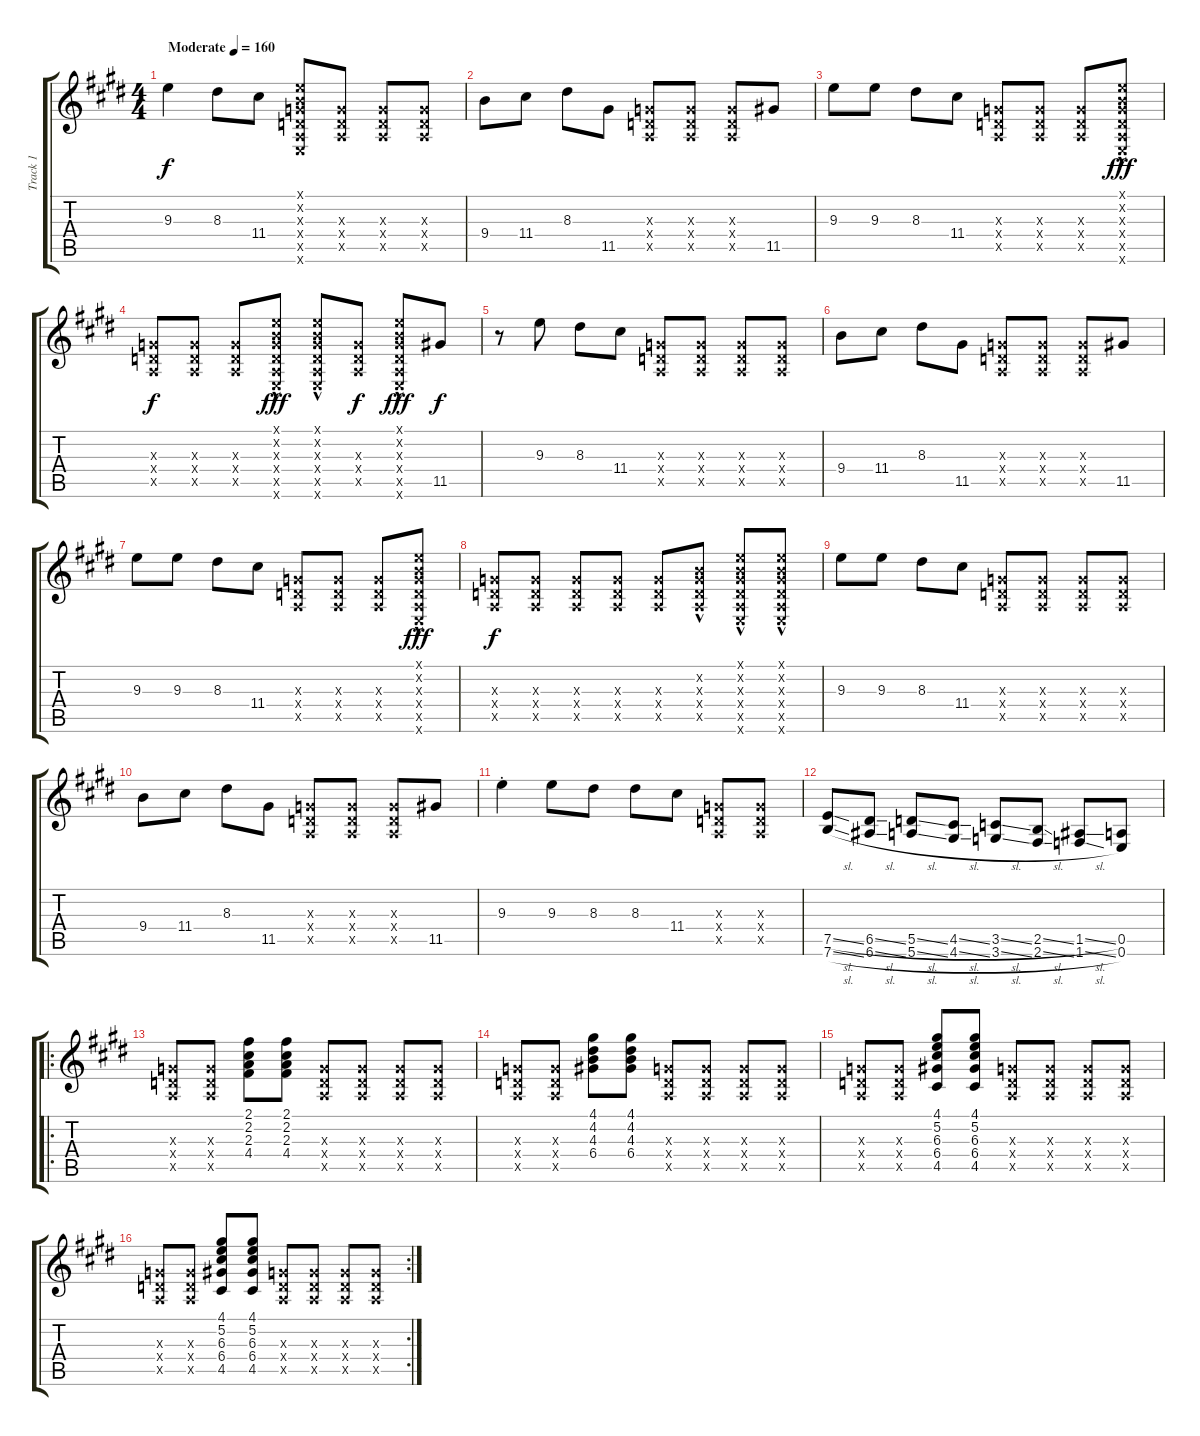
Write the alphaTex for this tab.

\track ("Track 1" "Track 1") {instrument acousticguitarsteel}
\staff {score tabs}
\tuning (E4 B3 G3 D3 A2 E2) {hide}
\ts (4 4)
\tempo (160 "Moderate")
\clef g2
\ks e
9.3.4{dy f instrument acousticguitarsteel} 8.3.8 11.4.8 (0.1{x} 0.2{x} 0.3{x} 0.4{x} 0.5{x} 0.6{x}).8 (0.3{x} 0.4{x} 0.5{x}).8 (0.3{x} 0.4{x} 0.5{x}).8 (0.3{x} 0.4{x} 0.5{x}).8 |
9.4.8 11.4.8 8.3.8 11.5.8 (0.3{x} 0.4{x} 0.5{x}).8 (0.3{x} 0.4{x} 0.5{x}).8 (0.3{x} 0.4{x} 0.5{x}).8 11.5.8 |
9.3.8 9.3.8 8.3.8 11.4.8 (0.3{x} 0.4{x} 0.5{x}).8 (0.3{x} 0.4{x} 0.5{x}).8 (0.3{x} 0.4{x} 0.5{x}).8 (0.1{x} 0.2{x} 0.3{hac x} 0.4{hac x} 0.5{hac x} 0.6{x}).8{dy fff} |
(0.3{x} 0.4{x} 0.5{x}).8{dy f} (0.3{x} 0.4{x} 0.5{x}).8 (0.3{x} 0.4{x} 0.5{x}).8 (0.1{x} 0.2{x} 0.3{hac x} 0.4{hac x} 0.5{hac x} 0.6{x}).8{dy fff} (0.1{x} 0.2{x} 0.3{hac x} 0.4{hac x} 0.5{hac x} 0.6{x}).8 (0.3{x} 0.4{x} 0.5{x}).8{dy f} (0.1{x} 0.2{x} 0.3{hac x} 0.4{hac x} 0.5{hac x} 0.6{x}).8{dy fff} 11.5.8{dy f} |
r.8 9.3.8 8.3.8 11.4.8 (0.3{x} 0.4{x} 0.5{x}).8 (0.3{x} 0.4{x} 0.5{x}).8 (0.3{x} 0.4{x} 0.5{x}).8 (0.3{x} 0.4{x} 0.5{x}).8 |
9.4.8 11.4.8 8.3.8 11.5.8 (0.3{x} 0.4{x} 0.5{x}).8 (0.3{x} 0.4{x} 0.5{x}).8 (0.3{x} 0.4{x} 0.5{x}).8 11.5.8 |
9.3.8 9.3.8 8.3.8 11.4.8 (0.3{x} 0.4{x} 0.5{x}).8 (0.3{x} 0.4{x} 0.5{x}).8 (0.3{x} 0.4{x} 0.5{x}).8 (0.1{x} 0.2{x} 0.3{hac x} 0.4{hac x} 0.5{hac x} 0.6{x}).8{dy fff} |
(0.3{x} 0.4{x} 0.5{x}).8{dy f} (0.3{x} 0.4{x} 0.5{x}).8 (0.3{x} 0.4{x} 0.5{x}).8 (0.3{x} 0.4{x} 0.5{x}).8 (0.3{x} 0.4{x} 0.5{x}).8 (0.2{hac x} 0.3{hac x} 0.4{x} 0.5{hac x}).8 (0.1{hac x} 0.2{hac x} 0.3{x} 0.4{hac x} 0.5{hac x} 0.6{hac x}).8 (0.1{hac x} 0.2{hac x} 0.3{hac x} 0.4{hac x} 0.5{hac x} 0.6{hac x}).8 |
9.3.8 9.3.8 8.3.8 11.4.8 (0.3{x} 0.4{x} 0.5{x}).8 (0.3{x} 0.4{x} 0.5{x}).8 (0.3{x} 0.4{x} 0.5{x}).8 (0.3{x} 0.4{x} 0.5{x}).8 |
9.4.8 11.4.8 8.3.8 11.5.8 (0.3{x} 0.4{x} 0.5{x}).8 (0.3{x} 0.4{x} 0.5{x}).8 (0.3{x} 0.4{x} 0.5{x}).8 11.5.8 |
9.3{st}.4 9.3.8 8.3.8 8.3.8 11.4.8 (0.3{x} 0.4{x} 0.5{x}).8 (0.3{x} 0.4{x} 0.5{x}).8 |
(7.5{sl} 7.6{sl}).8 (6.5{sl} 6.6{sl}).8 (5.5{sl} 5.6{sl}).8 (4.5{sl} 4.6{sl}).8 (3.5{sl} 3.6{sl}).8 (2.5{sl} 2.6{sl}).8 (1.5{sl} 1.6{sl}).8 (0.5 0.6).8 |
\ro
(0.3{x} 0.4{x} 0.5{x}).8 (0.3{x} 0.4{x} 0.5{x}).8 (2.1 2.2 2.3 4.4).8 (2.1 2.2 2.3 4.4).8 (0.3{x} 0.4{x} 0.5{x}).8 (0.3{x} 0.4{x} 0.5{x}).8 (0.3{x} 0.4{x} 0.5{x}).8 (0.3{x} 0.4{x} 0.5{x}).8 |
(0.3{x} 0.4{x} 0.5{x}).8 (0.3{x} 0.4{x} 0.5{x}).8 (4.1 4.2 4.3 6.4).8 (4.1 4.2 4.3 6.4).8 (0.3{x} 0.4{x} 0.5{x}).8 (0.3{x} 0.4{x} 0.5{x}).8 (0.3{x} 0.4{x} 0.5{x}).8 (0.3{x} 0.4{x} 0.5{x}).8 |
(0.3{x} 0.4{x} 0.5{x}).8 (0.3{x} 0.4{x} 0.5{x}).8 (4.1 5.2 6.3 6.4 4.5).8 (4.1 5.2 6.3 6.4 4.5).8 (0.3{x} 0.4{x} 0.5{x}).8 (0.3{x} 0.4{x} 0.5{x}).8 (0.3{x} 0.4{x} 0.5{x}).8 (0.3{x} 0.4{x} 0.5{x}).8 |
\rc 2
(0.3{x} 0.4{x} 0.5{x}).8 (0.3{x} 0.4{x} 0.5{x}).8 (4.1 5.2 6.3 6.4 4.5).8 (4.1 5.2 6.3 6.4 4.5).8 (0.3{x} 0.4{x} 0.5{x}).8 (0.3{x} 0.4{x} 0.5{x}).8 (0.3{x} 0.4{x} 0.5{x}).8 (0.3{x} 0.4{x} 0.5{x}).8
